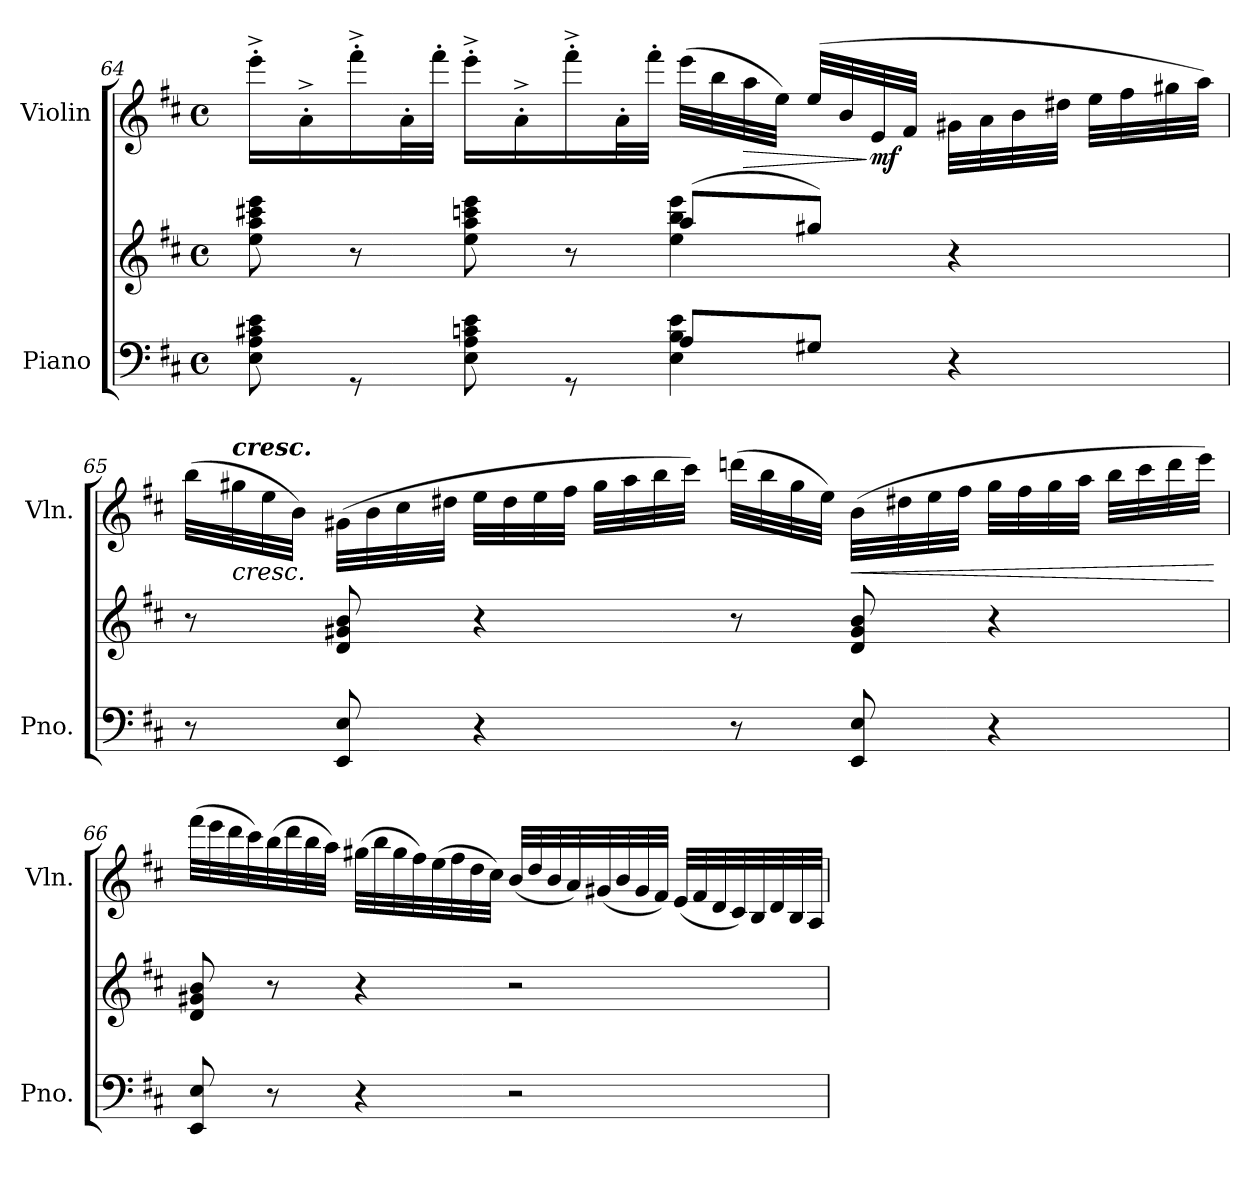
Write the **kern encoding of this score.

**kern	**kern	**kern	**dynam
*part2	*part2	*part1	*part1
*staff3	*staff2	*staff1	*staff1
*I"Piano	*	*I"Violin	*
*I'Pno.	*	*I'Vln.	*
!!LO:LB:g=z
*clefF4	*clefG2	*clefG2	*
*k[f#c#]	*k[f#c#]	*k[f#c#]	*
*M4/4	*M4/4	*M4/4	*
*met(c)	*met(c)	*met(c)	*
=64	=64	=64	=64
*^	*^	*	*
8E\ 8A\ 8c#X\ 8e\	2ryy	8ee\ 8aa\ 8ccc#X\ 8eee\	2ryy	16eee'^\LL	.
.	.	.	.	16a'^\	.
8rGG	.	8r	.	16fff#'^\	.
.	.	.	.	32a'\L	.
.	.	.	.	32fff#'\JJJ	.
8E\ 8A\ 8cn\ 8e\	.	8ee\ 8aa\ 8cccn\ 8eee\	.	16eee'^\LL	.
.	.	.	.	16a'^\	.
8rGG	.	8r	.	16fff#'^\	.
.	.	.	.	32a'\L	.
.	.	.	.	32fff#'\JJJ	.
8A/L	4E\ 4B\ 4e\	(8aa/L	4ee\ 4bb\ 4eee\	(32eee\LLL	.
.	.	.	.	32bb\	.
!	!	!	!	!	!LO:HP:b
.	.	.	.	32aa\	>
.	.	.	.	32ee\JJJ)	.
8G#X/J	.	8gg#X/J)	.	(32ee/LLL	.
.	.	.	.	32b/	.
!	!	!	!	!	!LO:DY:n=1:b
.	.	.	.	32e/	] mf
.	.	.	.	32f#/JJJ	.
4r	4ryy	4r	4ryy	32g#X\LLL	.
.	.	.	.	32a\	.
.	.	.	.	32b\	.
.	.	.	.	32dd#X\JJJ	.
.	.	.	.	32ee\LLL	.
.	.	.	.	32ff#\	.
.	.	.	.	32gg#X\	.
.	.	.	.	32aa\JJJ)	.
*v	*v	*	*	*	*
*	*v	*v	*	*
!!LO:LB:g=z
=65	=65	=65	=65
8r	8r	(32bb\LLL	.
!	!	!LO:TX:a:Bi:t=cresc.	!
!	!	!	!LO:HP:b
.	.	32gg#X\	<
.	.	32ee\	.
.	.	32b\JJJ)	.
8EE/ 8E/	8d/ 8g#X/ 8b/	(32g#X\LLL	.
.	.	32b\	.
.	.	32cc#\	.
.	.	32dd#X\JJJ	.
4r	4r	32ee\LLL	.
.	.	32dd#\	.
.	.	32ee\	.
.	.	32ff#\JJJ	.
.	.	32gg#\LLL	.
.	.	32aa\	.
.	.	32bb\	.
.	.	32ccc#\JJJ)	.
8r	8r	(32dddn\LLL	.
.	.	32bb\	.
.	.	32gg#\	.
.	.	32ee\JJJ)	.
!	!	!	!LO:HP:b
8EE/ 8E/	8d/ 8g#/ 8b/	(32b\LLL	<
.	.	32dd#X\	.
.	.	32ee\	.
.	.	32ff#\JJJ	.
4r	4r	32gg#\LLL	.
.	.	32ff#\	.
.	.	32gg#\	.
.	.	32aa\JJJ	.
.	.	32bb\LLL	.
.	.	32ccc#\	.
.	.	32ddd\	.
.	.	32eee\JJJ)	.
.	.	.	[ [
!!LO:PB:g=z
=66	=66	=66	=66
8EE/ 8E/	8d/ 8g#X/ 8b/	(32fff#\LLL	.
.	.	32eee\	.
.	.	32ddd\	.
.	.	32ccc#\)	.
8r	8r	(32bb\	.
.	.	32ddd\	.
.	.	32bb\	.
.	.	32aa\JJJ)	.
4r	4r	(32gg#X\LLL	.
.	.	32bb\	.
.	.	32gg#\	.
.	.	32ff#\)	.
.	.	(32ee\	.
.	.	32ff#\	.
.	.	32dd\	.
.	.	32cc#\JJJ)	.
2r	2r	(32b/LLL	.
.	.	32dd/	.
.	.	32b/	.
.	.	32a/)	.
.	.	(32g#X/	.
.	.	32b/	.
.	.	32g#/	.
.	.	32f#/JJJ)	.
.	.	(32e/LLL	.
.	.	32f#/	.
.	.	32d/	.
.	.	32c#/)	.
.	.	32B/	.
.	.	32d/	.
.	.	32B/	.
.	.	32A/JJJ	.
=	=	=	=
*-	*-	*-	*-
